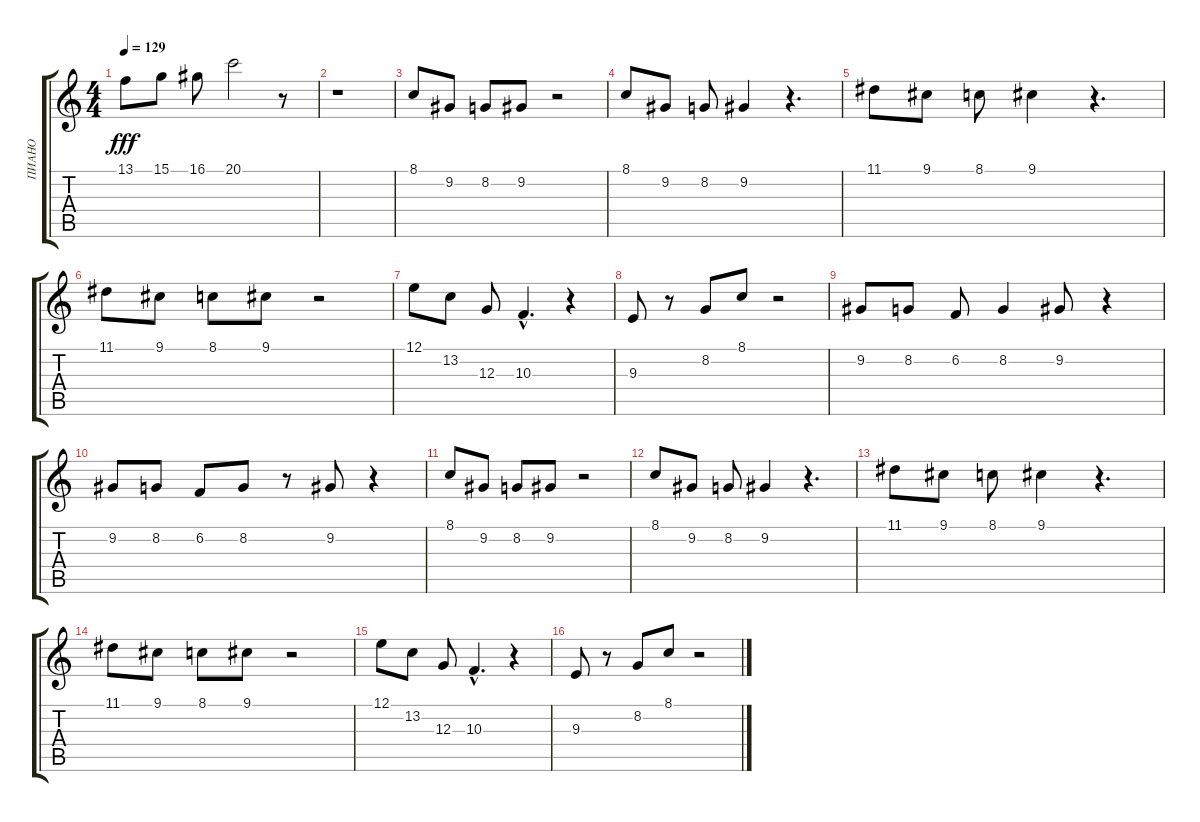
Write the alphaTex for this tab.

\track ("ПИАНО" "ПИАНО") {instrument honkytonkpiano}
\staff {score tabs}
\tuning (E4 B3 G3 D3 A2 E2) {hide}
\ts (4 4)
\tempo 129
\clef g2
\ks c
13.1.8{dy fff} 15.1.8 16.1.8 20.1.2 r.8 |
r.1 |
8.1.8 9.2.8 8.2.8 9.2.8 r.2 |
8.1.8 9.2.8 8.2.8 9.2.4 r.4{d} |
11.1.8 9.1.8 8.1.8 9.1.4 r.4{d} |
11.1.8 9.1.8 8.1.8 9.1.8 r.2 |
12.1.8 13.2.8 12.3.8 10.3{hac}.4{d} r.4 |
9.3.8 r.8 8.2.8 8.1.8 r.2 |
9.2.8 8.2.8 6.2.8 8.2.4 9.2.8 r.4 |
9.2.8 8.2.8 6.2.8 8.2.8 r.8 9.2.8 r.4 |
8.1.8 9.2.8 8.2.8 9.2.8 r.2 |
8.1.8 9.2.8 8.2.8 9.2.4 r.4{d} |
11.1.8 9.1.8 8.1.8 9.1.4 r.4{d} |
11.1.8 9.1.8 8.1.8 9.1.8 r.2 |
12.1.8 13.2.8 12.3.8 10.3{hac}.4{d} r.4 |
9.3.8 r.8 8.2.8 8.1.8 r.2
